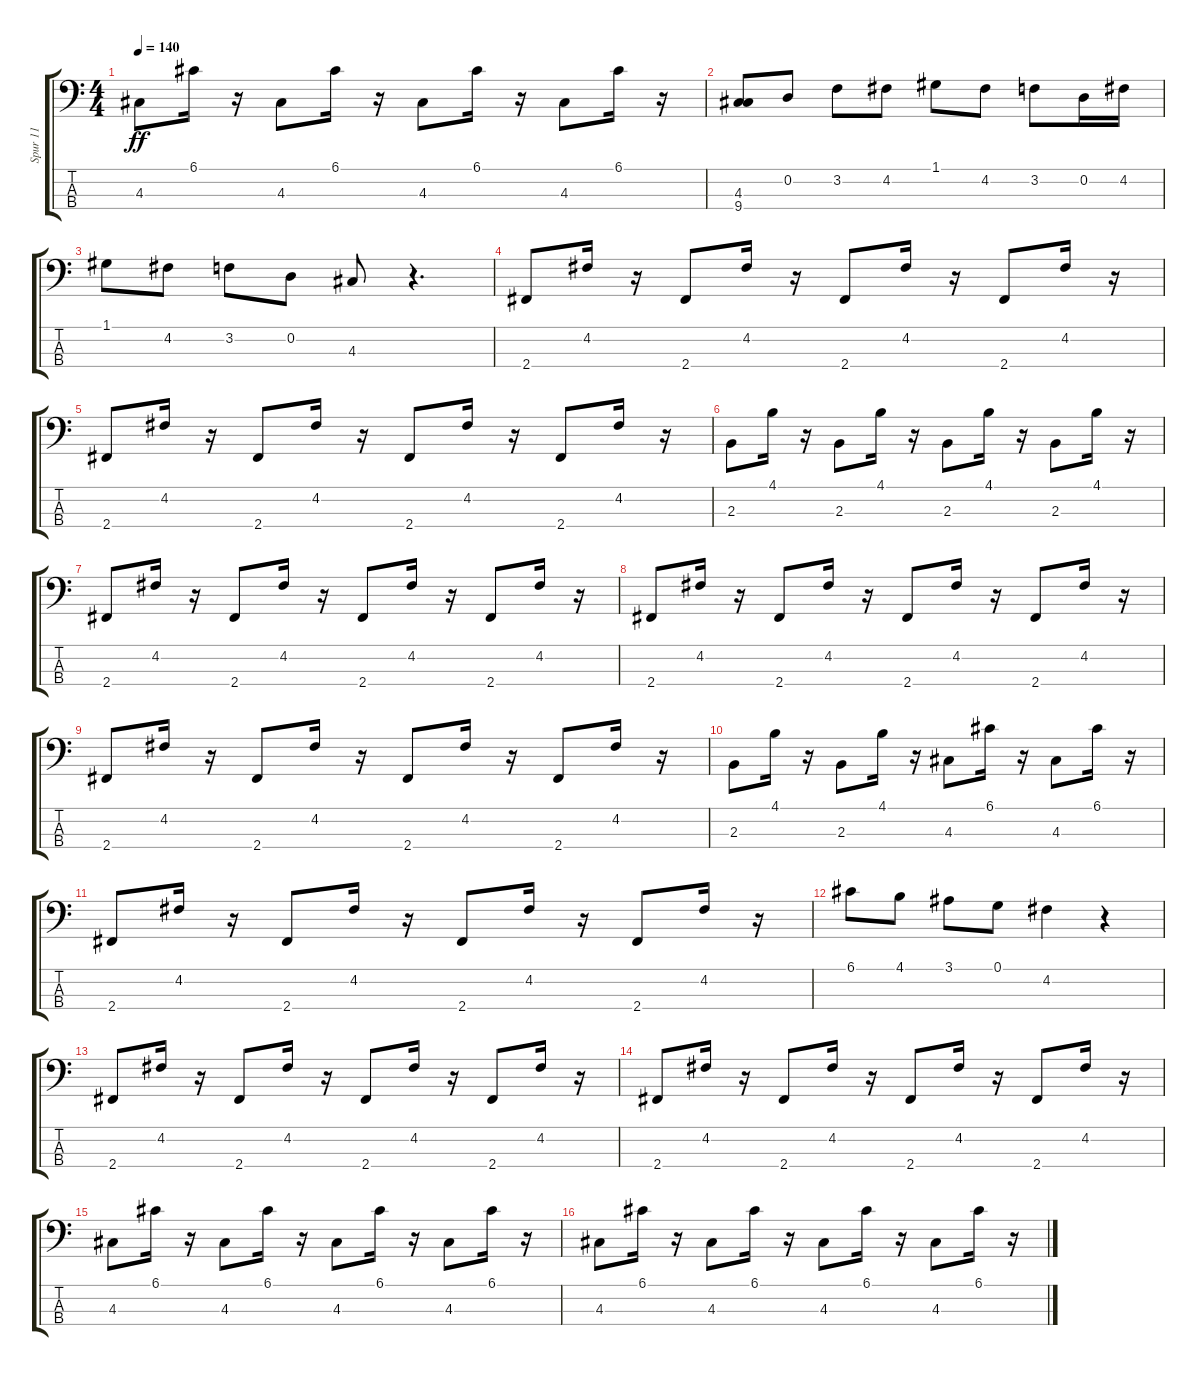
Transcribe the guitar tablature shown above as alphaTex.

\track ("Spur 11" "Spur 11") {instrument slapbass1}
\staff {score tabs}
\tuning (G2 D2 A1 E1) {hide}
\ts (4 4)
\tempo 140
\clef f4
\ks c
4.3.8{dy ff} 6.1.16 r.16 4.3.8 6.1.16 r.16 4.3.8 6.1.16 r.16 4.3.8 6.1.16 r.16 |
(4.3 9.4).8 0.2.8 3.2.8 4.2.8 1.1.8 4.2.8 3.2.8 0.2.16 4.2.16 |
1.1.8 4.2.8 3.2.8 0.2.8 4.3.8 r.4{d} |
2.4.8 4.2.16 r.16 2.4.8 4.2.16 r.16 2.4.8 4.2.16 r.16 2.4.8 4.2.16 r.16 |
2.4.8 4.2.16 r.16 2.4.8 4.2.16 r.16 2.4.8 4.2.16 r.16 2.4.8 4.2.16 r.16 |
2.3.8 4.1.16 r.16 2.3.8 4.1.16 r.16 2.3.8 4.1.16 r.16 2.3.8 4.1.16 r.16 |
2.4.8 4.2.16 r.16 2.4.8 4.2.16 r.16 2.4.8 4.2.16 r.16 2.4.8 4.2.16 r.16 |
2.4.8 4.2.16 r.16 2.4.8 4.2.16 r.16 2.4.8 4.2.16 r.16 2.4.8 4.2.16 r.16 |
2.4.8 4.2.16 r.16 2.4.8 4.2.16 r.16 2.4.8 4.2.16 r.16 2.4.8 4.2.16 r.16 |
2.3.8 4.1.16 r.16 2.3.8 4.1.16 r.16 4.3.8 6.1.16 r.16 4.3.8 6.1.16 r.16 |
2.4.8 4.2.16 r.16 2.4.8 4.2.16 r.16 2.4.8 4.2.16 r.16 2.4.8 4.2.16 r.16 |
6.1.8 4.1.8 3.1.8 0.1.8 4.2.4 r.4 |
2.4.8 4.2.16 r.16 2.4.8 4.2.16 r.16 2.4.8 4.2.16 r.16 2.4.8 4.2.16 r.16 |
2.4.8 4.2.16 r.16 2.4.8 4.2.16 r.16 2.4.8 4.2.16 r.16 2.4.8 4.2.16 r.16 |
4.3.8 6.1.16 r.16 4.3.8 6.1.16 r.16 4.3.8 6.1.16 r.16 4.3.8 6.1.16 r.16 |
4.3.8 6.1.16 r.16 4.3.8 6.1.16 r.16 4.3.8 6.1.16 r.16 4.3.8 6.1.16 r.16
